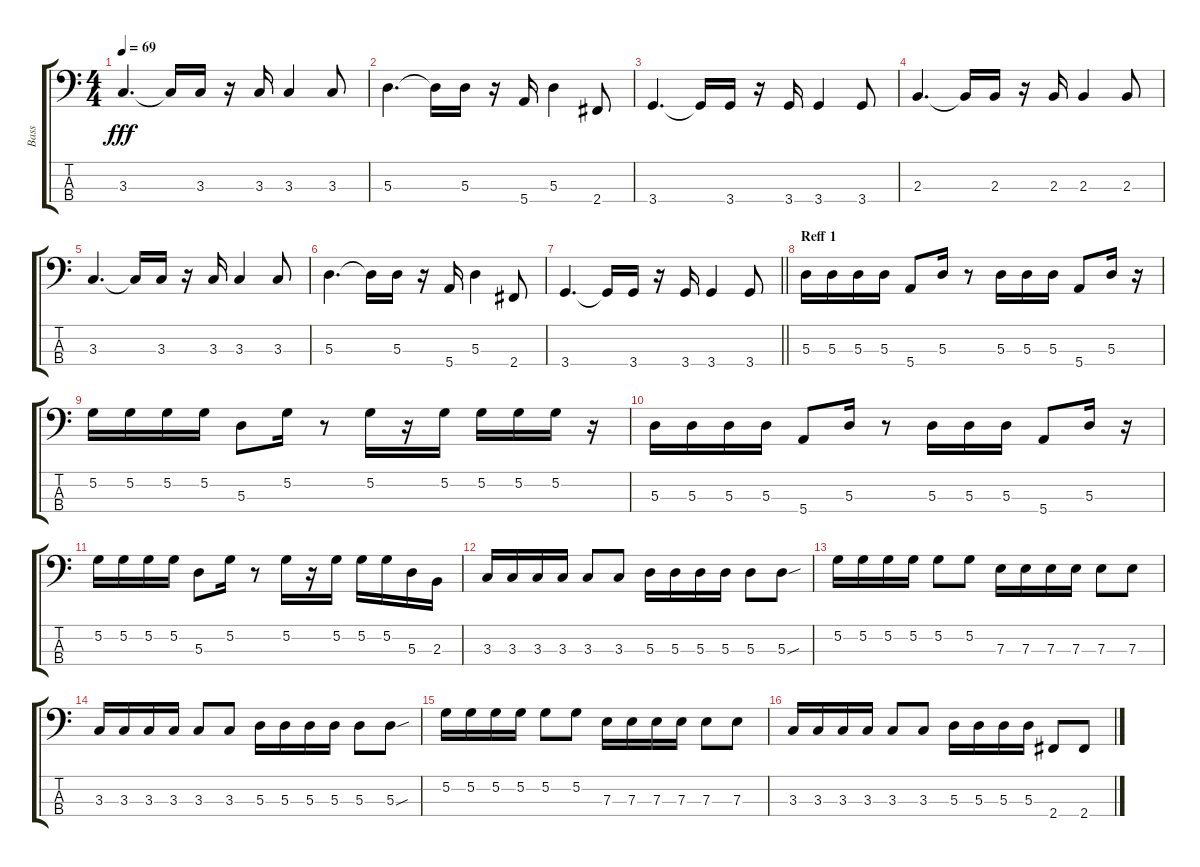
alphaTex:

\track ("Bass" "Bass") {instrument electricbassfinger}
\staff {score tabs}
\tuning (G2 D2 A1 E1) {hide}
\ts (4 4)
\tempo 69
\clef f4
\ks c
3.3.4{d dy fff} 3.3{t}.16 3.3.16 r.16 3.3.16 3.3.4 3.3.8 |
5.3.4{d} 5.3{t}.16 5.3.16 r.16 5.4.16 5.3.4 2.4.8 |
3.4.4{d} 3.4{t}.16 3.4.16 r.16 3.4.16 3.4.4 3.4.8 |
2.3.4{d} 2.3{t}.16 2.3.16 r.16 2.3.16 2.3.4 2.3.8 |
3.3.4{d} 3.3{t}.16 3.3.16 r.16 3.3.16 3.3.4 3.3.8 |
5.3.4{d} 5.3{t}.16 5.3.16 r.16 5.4.16 5.3.4 2.4.8 |
\barLineRight lightlight
3.4.4{d} 3.4{t}.16 3.4.16 r.16 3.4.16 3.4.4 3.4.8 |
\section ("" "Reff 1")
5.3.16 5.3.16 5.3.16 5.3.16 5.4.8 5.3.16 r.8 5.3.16 5.3.16 5.3.16 5.4.8 5.3.16 r.16 |
5.2.16 5.2.16 5.2.16 5.2.16 5.3.8 5.2.16 r.8 5.2.16 r.16 5.2.16 5.2.16 5.2.16 5.2.16 r.16 |
5.3.16 5.3.16 5.3.16 5.3.16 5.4.8 5.3.16 r.8 5.3.16 5.3.16 5.3.16 5.4.8 5.3.16 r.16 |
5.2.16 5.2.16 5.2.16 5.2.16 5.3.8 5.2.16 r.8 5.2.16 r.16 5.2.16 5.2.16 5.2.16 5.3.16 2.3.16 |
3.3.16 3.3.16 3.3.16 3.3.16 3.3.8 3.3.8 5.3.16 5.3.16 5.3.16 5.3.16 5.3.8 5.3{sou}.8 |
5.2.16 5.2.16 5.2.16 5.2.16 5.2.8 5.2.8 7.3.16 7.3.16 7.3.16 7.3.16 7.3.8 7.3.8 |
3.3.16 3.3.16 3.3.16 3.3.16 3.3.8 3.3.8 5.3.16 5.3.16 5.3.16 5.3.16 5.3.8 5.3{sou}.8 |
5.2.16 5.2.16 5.2.16 5.2.16 5.2.8 5.2.8 7.3.16 7.3.16 7.3.16 7.3.16 7.3.8 7.3.8 |
3.3.16 3.3.16 3.3.16 3.3.16 3.3.8 3.3.8 5.3.16 5.3.16 5.3.16 5.3.16 2.4.8 2.4.8
